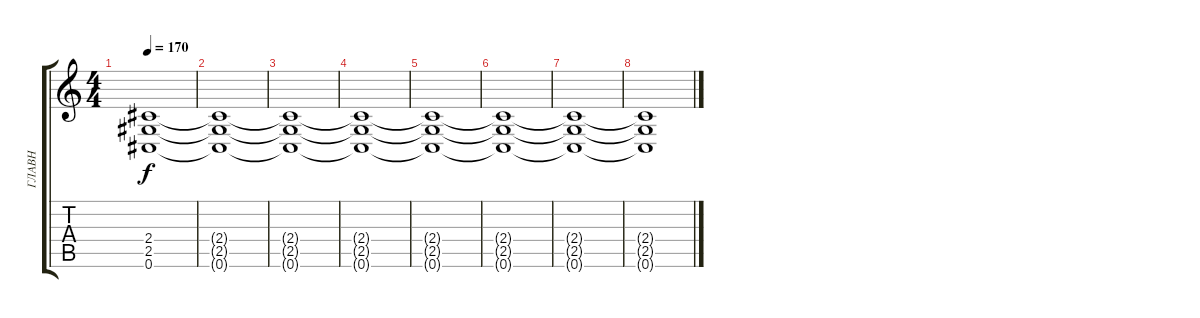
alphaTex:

\track ("ГЛАВН" "ГЛАВН") {instrument overdrivenguitar}
\staff {score tabs}
\tuning (Db4 Ab3 E3 B2 Gb2 Db2) {hide}
\ts (4 4)
\tempo 170
\clef g2
\ks c
(2.4{t} 2.5{t} 0.6{t}).1{dy f} |
(2.4{t} 2.5{t} 0.6{t}).1 |
(2.4{t} 2.5{t} 0.6{t}).1 |
(2.4{t} 2.5{t} 0.6{t}).1 |
(2.4{t} 2.5{t} 0.6{t}).1 |
(2.4{t} 2.5{t} 0.6{t}).1 |
(2.4{t} 2.5{t} 0.6{t}).1 |
(2.4{t} 2.5{t} 0.6{t}).1
